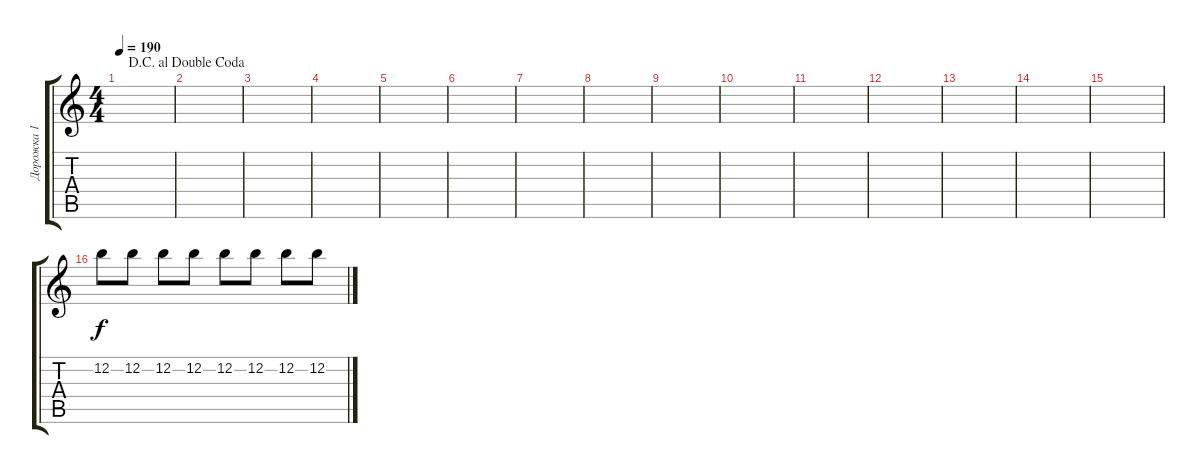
\track ("Дорожка 1" "Дорожка 1") {instrument distortionguitar}
\staff {score tabs}
\tuning (E4 B3 G3 D3 A2 E2) {hide}
\ts (4 4)
\tempo 190
\clef g2
\ks c
|
\jump dacapoaldoublecoda
|
|
|
|
|
|
|
|
|
|
|
|
|
|
12.2.8 12.2.8 12.2.8 12.2.8 12.2.8 12.2.8 12.2.8 12.2.8
